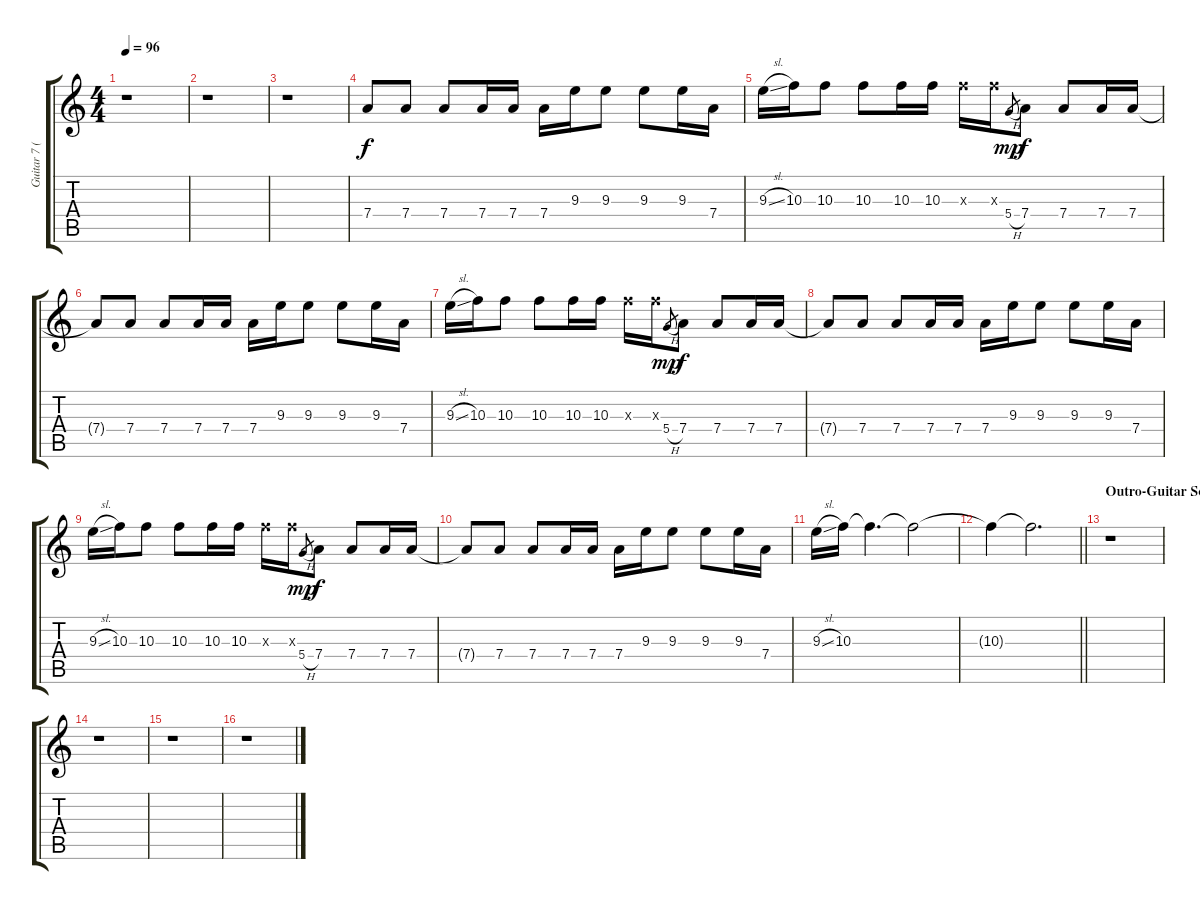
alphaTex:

\track ("Guitar 7 (dist.)" "Guitar 7 (") {instrument distortionguitar}
\staff {score tabs}
\tuning (E4 B3 G3 D3 A2 E2) {hide}
\ts (4 4)
\tempo 96
\clef g2
\ks aminor
r.1{dy f} |
r.1 |
r.1 |
7.4.8 7.4.8 7.4.8 7.4.16 7.4.16 7.4.16 9.3.16 9.3.8 9.3.8 9.3.16 7.4.16 |
9.3{sl}.16 10.3.16 10.3.8 10.3.8 10.3.16 10.3.16 10.3{x}.16 10.3{x}.16 5.4{h}.8{gr dy mp} 7.4.8{dy f} 7.4.8 7.4.16 7.4.16 |
7.4{t}.8 7.4.8 7.4.8 7.4.16 7.4.16 7.4.16 9.3.16 9.3.8 9.3.8 9.3.16 7.4.16 |
9.3{sl}.16 10.3.16 10.3.8 10.3.8 10.3.16 10.3.16 10.3{x}.16 10.3{x}.16 5.4{h}.8{gr dy mp} 7.4.8{dy f} 7.4.8 7.4.16 7.4.16 |
7.4{t}.8 7.4.8 7.4.8 7.4.16 7.4.16 7.4.16 9.3.16 9.3.8 9.3.8 9.3.16 7.4.16 |
9.3{sl}.16 10.3.16 10.3.8 10.3.8 10.3.16 10.3.16 10.3{x}.16 10.3{x}.16 5.4{h}.8{gr dy mp} 7.4.8{dy f} 7.4.8 7.4.16 7.4.16 |
7.4{t}.8 7.4.8 7.4.8 7.4.16 7.4.16 7.4.16 9.3.16 9.3.8 9.3.8 9.3.16 7.4.16 |
9.3{sl}.16 10.3.16 10.3{t}.4{d} 10.3{t}.2 |
\barLineRight lightlight
10.3{t}.4 10.3{t}.2{d instrument distortionguitar} |
\section ("" "Outro-Guitar Solo")
r.1 |
r.1 |
r.1 |
r.1
